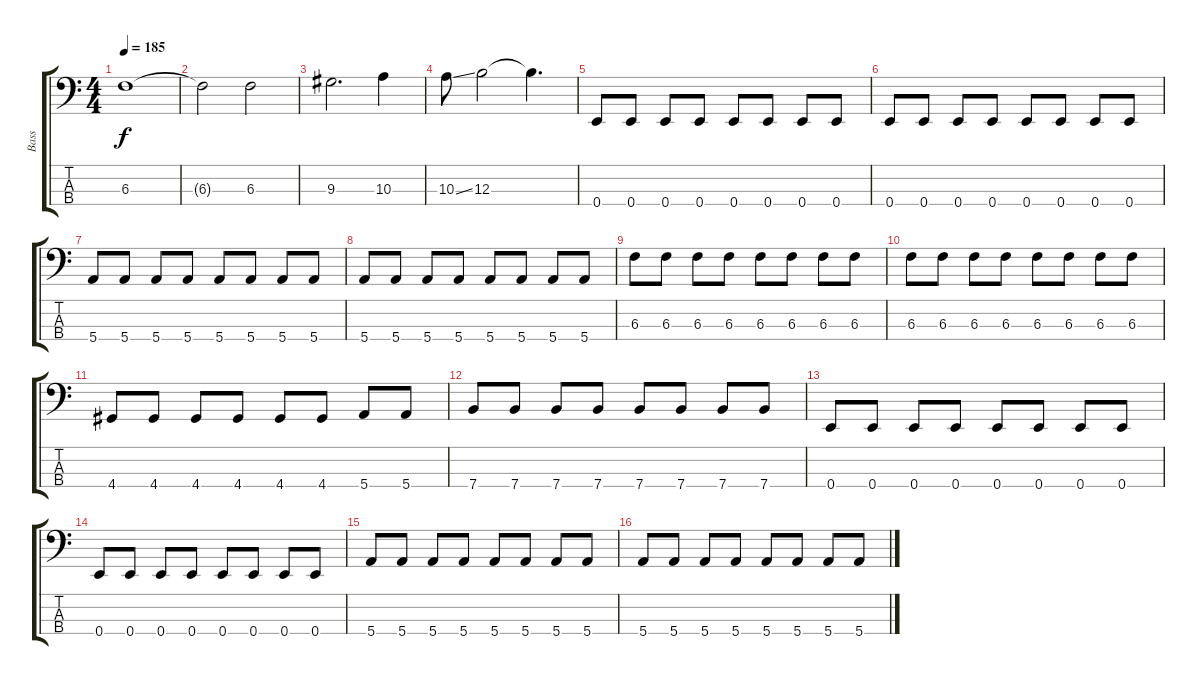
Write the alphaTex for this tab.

\track ("Bass" "Bass") {instrument electricbasspick}
\staff {score tabs}
\tuning (A2 D2 B1 E1) {hide}
\ts (4 4)
\tempo 185
\clef f4
\ks c
6.3.1{dy f} |
6.3{t}.2 6.3.2 |
9.3.2{d} 10.3.4 |
10.3{ss}.8 12.3.2 12.3{t}.4{d} |
0.4.8 0.4.8 0.4.8 0.4.8 0.4.8 0.4.8 0.4.8 0.4.8 |
0.4.8 0.4.8 0.4.8 0.4.8 0.4.8 0.4.8 0.4.8 0.4.8 |
5.4.8 5.4.8 5.4.8 5.4.8 5.4.8 5.4.8 5.4.8 5.4.8 |
5.4.8 5.4.8 5.4.8 5.4.8 5.4.8 5.4.8 5.4.8 5.4.8 |
6.3.8 6.3.8 6.3.8 6.3.8 6.3.8 6.3.8 6.3.8 6.3.8 |
6.3.8 6.3.8 6.3.8 6.3.8 6.3.8 6.3.8 6.3.8 6.3.8 |
4.4.8 4.4.8 4.4.8 4.4.8 4.4.8 4.4.8 5.4.8 5.4.8 |
7.4.8 7.4.8 7.4.8 7.4.8 7.4.8 7.4.8 7.4.8 7.4.8 |
0.4.8 0.4.8 0.4.8 0.4.8 0.4.8 0.4.8 0.4.8 0.4.8 |
0.4.8 0.4.8 0.4.8 0.4.8 0.4.8 0.4.8 0.4.8 0.4.8 |
5.4.8 5.4.8 5.4.8 5.4.8 5.4.8 5.4.8 5.4.8 5.4.8 |
5.4.8 5.4.8 5.4.8 5.4.8 5.4.8 5.4.8 5.4.8 5.4.8
